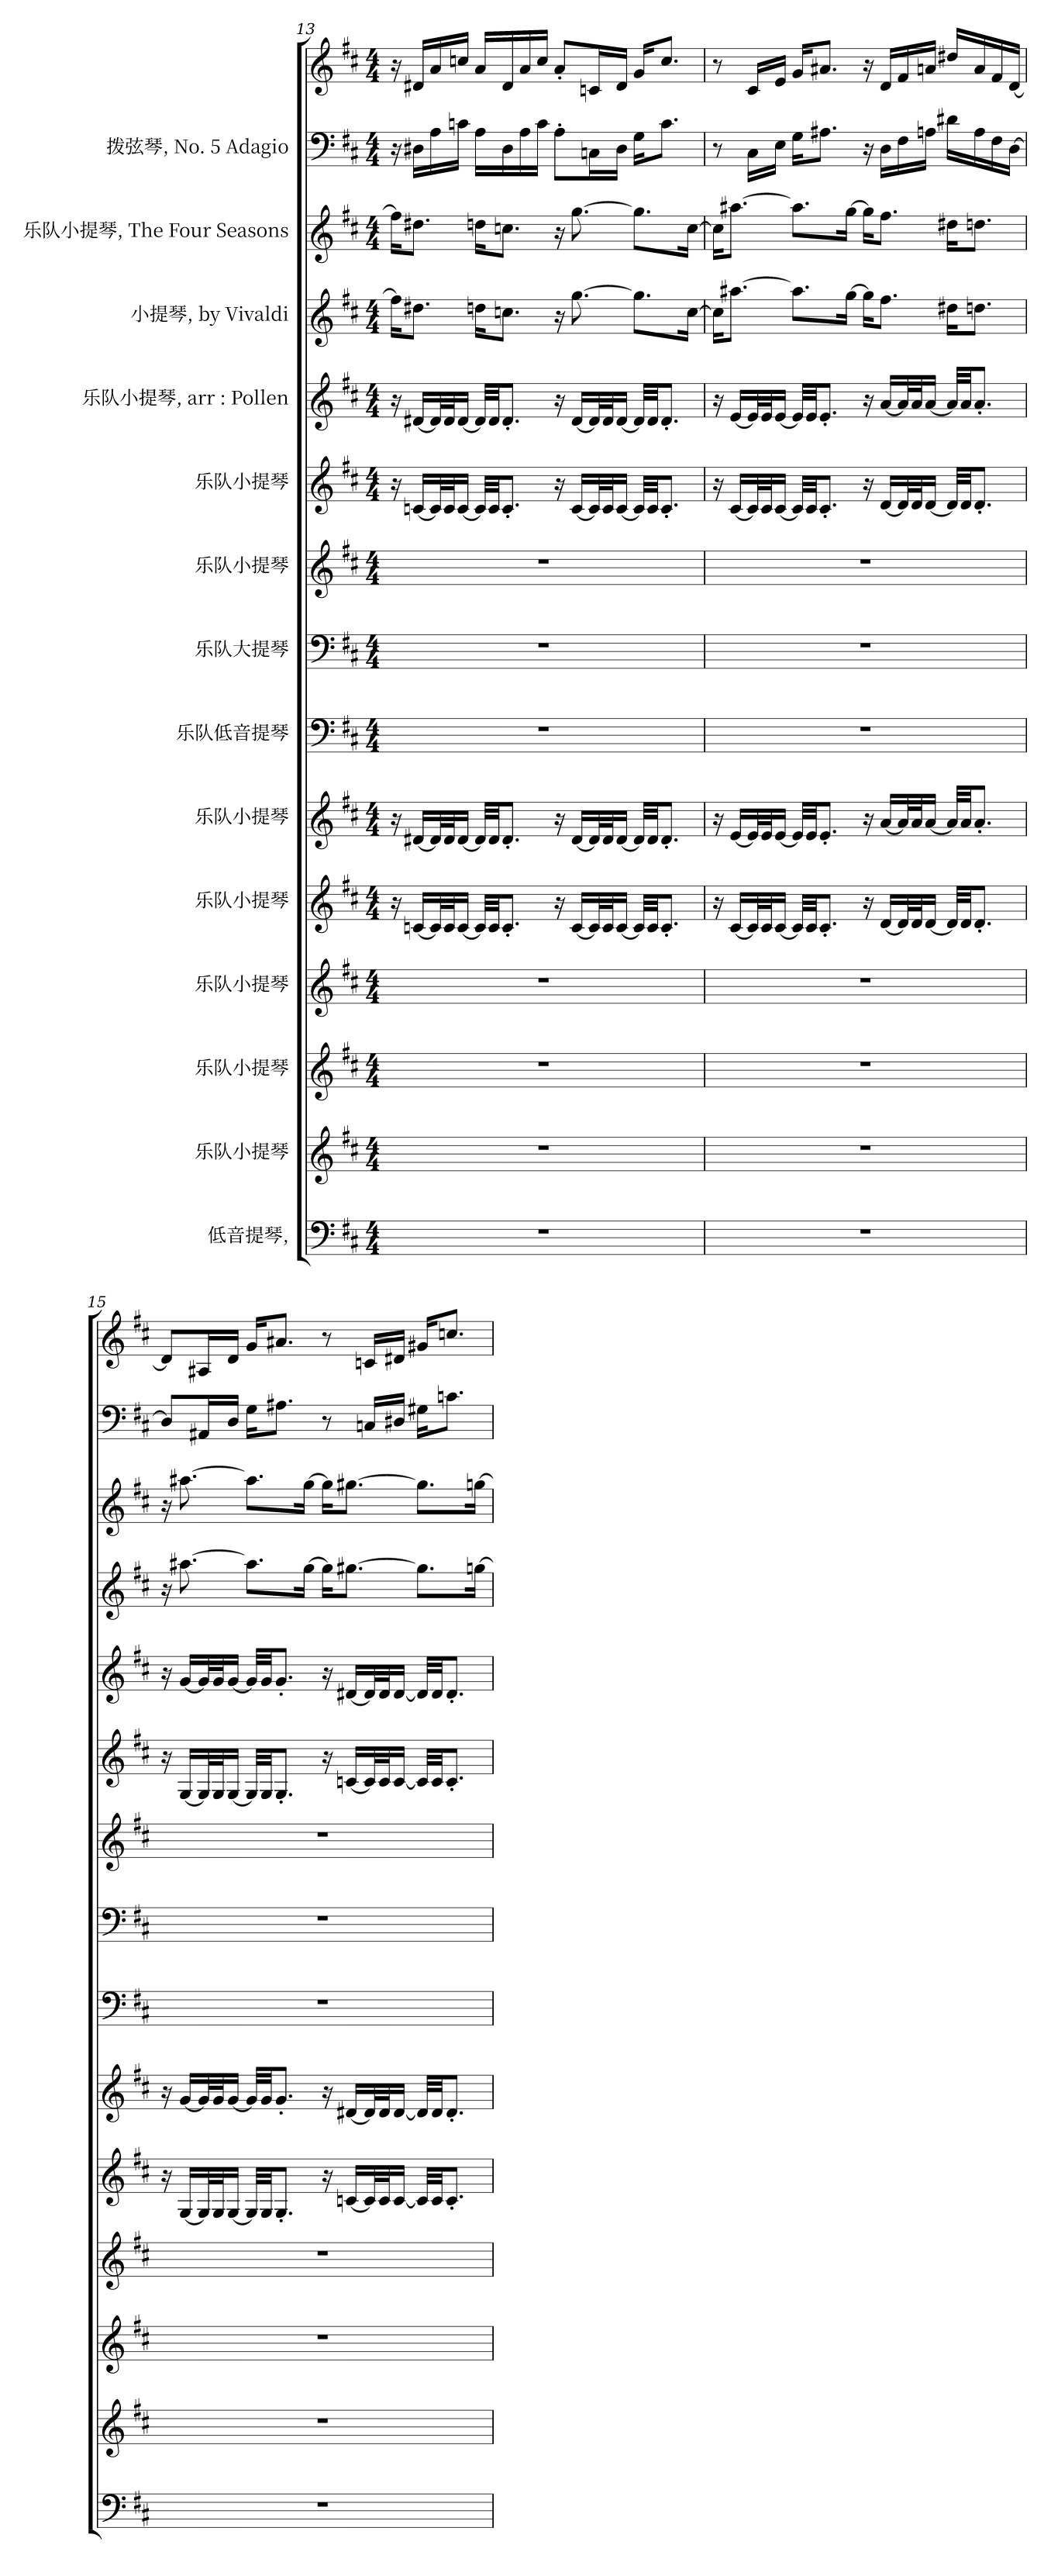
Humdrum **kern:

**kern	**kern	**kern	**kern	**kern	**kern	**kern	**kern	**kern	**kern	**kern	**kern	**kern	**kern	**kern
*part14	*part13	*part12	*part11	*part10	*part9	*part8	*part7	*part6	*part5	*part4	*part3	*part2	*part1	*part1
*staff15	*staff14	*staff13	*staff12	*staff11	*staff10	*staff9	*staff8	*staff7	*staff6	*staff5	*staff4	*staff3	*staff2	*staff1
*I"低音提琴,	*I"乐队小提琴	*I"乐队小提琴	*I"乐队小提琴	*I"乐队小提琴	*I"乐队小提琴	*I"乐队低音提琴	*I"乐队大提琴	*I"乐队小提琴	*I"乐队小提琴	*I"乐队小提琴, arr : Pollen	*I"小提琴, by Vivaldi	*I"乐队小提琴, The Four Seasons	*I"拨弦琴, No. 5 Adagio	*
!!LO:PB:g=z
*clefF4	*clefG2	*clefG2	*clefG2	*clefG2	*clefG2	*clefF4	*clefF4	*clefG2	*clefG2	*clefG2	*clefG2	*clefG2	*clefF4	*clefG2
*ITrd7c12	*	*	*	*	*	*ITrd7c12	*	*	*	*	*	*	*	*
*k[f#c#]	*k[f#c#]	*k[f#c#]	*k[f#c#]	*k[f#c#]	*k[f#c#]	*k[f#c#]	*k[f#c#]	*k[f#c#]	*k[f#c#]	*k[f#c#]	*k[f#c#]	*k[f#c#]	*k[f#c#]	*k[f#c#]
*M4/4	*M4/4	*M4/4	*M4/4	*M4/4	*M4/4	*M4/4	*M4/4	*M4/4	*M4/4	*M4/4	*M4/4	*M4/4	*M4/4	*M4/4
=13	=13	=13	=13	=13	=13	=13	=13	=13	=13	=13	=13	=13	=13	=13
1r	1r	1r	1r	16r	16r	1r	1r	1r	16r	16r	16ff\KL]	16ff\KL]	16r	16r
*	*	*	*	*	*	*	*	*	*	*	*	*	*	*MM40
.	.	.	.	[16cn/LL	[16d#X/LL	.	.	.	[16cn/LL	[16d#X/LL	8.dd#X\J	8.dd#X\J	16D#X\LL	16d#X/LL
.	.	.	.	32c/L]	32d#/L]	.	.	.	32c/L]	32d#/L]	.	.	16A\	16a/
.	.	.	.	32c/J	32d#/J	.	.	.	32c/J	32d#/J	.	.	.	.
*	*	*	*	*	*	*	*	*	*	*	*	*	*	*MM38
.	.	.	.	[16c/JJ	[16d#/JJ	.	.	.	[16c/JJ	[16d#/JJ	.	.	16cn\JJ	16ccn/JJ
.	.	.	.	32c/LLL]	32d#/LLL]	.	.	.	32c/LLL]	32d#/LLL]	16ddn\KL	16ddn\KL	16A\LL	16a/LL
.	.	.	.	32c/JJ	32d#/JJ	.	.	.	32c/JJ	32d#/JJ	.	.	.	.
*	*	*	*	*	*	*	*	*	*	*	*	*	*	*MM36
.	.	.	.	8.c'/J	8.d#'/J	.	.	.	8.c'/J	8.d#'/J	8.ccn\J	8.ccn\J	16D#\	16d#/
.	.	.	.	.	.	.	.	.	.	.	.	.	16A\	16a/
.	.	.	.	.	.	.	.	.	.	.	.	.	16c\JJ	16cc/JJ
.	.	.	.	16r	16r	.	.	.	16r	16r	16r	16r	8A'\L	8a'/L
.	.	.	.	[16c/LL	[16d#/LL	.	.	.	[16c/LL	[16d#/LL	[8.gg\	[8.gg\	.	.
.	.	.	.	32c/L]	32d#/L]	.	.	.	32c/L]	32d#/L]	.	.	16Cn\L	16cn/L
.	.	.	.	32c/J	32d#/J	.	.	.	32c/J	32d#/J	.	.	.	.
*	*	*	*	*	*	*	*	*	*	*	*	*	*	*MM38
.	.	.	.	[16c/JJ	[16d#/JJ	.	.	.	[16c/JJ	[16d#/JJ	.	.	16D#\JJ	16d#/JJ
.	.	.	.	32c/LLL]	32d#/LLL]	.	.	.	32c/LLL]	32d#/LLL]	8.gg\L]	8.gg\L]	16G\KL	16g/KL
.	.	.	.	32c/JJ	32d#/JJ	.	.	.	32c/JJ	32d#/JJ	.	.	.	.
*	*	*	*	*	*	*	*	*	*	*	*	*	*	*MM36
.	.	.	.	8.c'/J	8.d#'/J	.	.	.	8.c'/J	8.d#'/J	.	.	8.c\J	8.cc/J
.	.	.	.	.	.	.	.	.	.	.	[16cc\Jk	[16cc\Jk	.	.
!!LO:PB:g=z
=14	=14	=14	=14	=14	=14	=14	=14	=14	=14	=14	=14	=14	=14	=14
1r	1r	1r	1r	16r	16r	1r	1r	1r	16r	16r	16cc\KL]	16cc\KL]	8r	8r
.	.	.	.	[16c#/LL	[16e/LL	.	.	.	[16c#/LL	[16e/LL	[8.aa#X\J	[8.aa#X\J	.	.
.	.	.	.	32c#/L]	32e/L]	.	.	.	32c#/L]	32e/L]	.	.	16C#\LL	16c#/LL
.	.	.	.	32c#/J	32e/J	.	.	.	32c#/J	32e/J	.	.	.	.
*	*	*	*	*	*	*	*	*	*	*	*	*	*	*MM38
.	.	.	.	[16c#/JJ	[16e/JJ	.	.	.	[16c#/JJ	[16e/JJ	.	.	16E\JJ	16e/JJ
.	.	.	.	32c#/LLL]	32e/LLL]	.	.	.	32c#/LLL]	32e/LLL]	8.aa#\L]	8.aa#\L]	16G\KL	16g/KL
.	.	.	.	32c#/JJ	32e/JJ	.	.	.	32c#/JJ	32e/JJ	.	.	.	.
*	*	*	*	*	*	*	*	*	*	*	*	*	*	*MM35
.	.	.	.	8.c#'/J	8.e'/J	.	.	.	8.c#'/J	8.e'/J	.	.	8.A#X\J	8.a#X/J
.	.	.	.	.	.	.	.	.	.	.	[16gg\Jk	[16gg\Jk	.	.
.	.	.	.	16r	16r	.	.	.	16r	16r	16gg\KL]	16gg\KL]	16r	16r
*	*	*	*	*	*	*	*	*	*	*	*	*	*	*MM40
.	.	.	.	[16d/LL	[16a/LL	.	.	.	[16d/LL	[16a/LL	8.ff#\J	8.ff#\J	16D\LL	16d/LL
.	.	.	.	32d/L]	32a/L]	.	.	.	32d/L]	32a/L]	.	.	16F#\	16f#/
.	.	.	.	32d/J	32a/J	.	.	.	32d/J	32a/J	.	.	.	.
*	*	*	*	*	*	*	*	*	*	*	*	*	*	*MM38
.	.	.	.	[16d/JJ	[16a/JJ	.	.	.	[16d/JJ	[16a/JJ	.	.	16An\JJ	16an/JJ
.	.	.	.	32d/LLL]	32a/LLL]	.	.	.	32d/LLL]	32a/LLL]	16dd#X\KL	16dd#X\KL	16d#X\LL	16dd#X/LL
.	.	.	.	32d/JJ	32a/JJ	.	.	.	32d/JJ	32a/JJ	.	.	.	.
*	*	*	*	*	*	*	*	*	*	*	*	*	*	*MM35
.	.	.	.	8.d'/J	8.a'/J	.	.	.	8.d'/J	8.a'/J	8.ddn\J	8.ddn\J	16A\	16a/
.	.	.	.	.	.	.	.	.	.	.	.	.	16F#\	16f#/
.	.	.	.	.	.	.	.	.	.	.	.	.	[16D\JJ	[16d/JJ
!!LO:PB:g=z
=15	=15	=15	=15	=15	=15	=15	=15	=15	=15	=15	=15	=15	=15	=15
1r	1r	1r	1r	16r	16r	1r	1r	1r	16r	16r	16r	16r	8D/L]	8d/L]
.	.	.	.	[16G/LL	[16g/LL	.	.	.	[16G/LL	[16g/LL	[8.aa#X\	[8.aa#X\	.	.
.	.	.	.	32G/L]	32g/L]	.	.	.	32G/L]	32g/L]	.	.	16AA#X/L	16A#X/L
.	.	.	.	32G/J	32g/J	.	.	.	32G/J	32g/J	.	.	.	.
*	*	*	*	*	*	*	*	*	*	*	*	*	*	*MM38
.	.	.	.	[16G/JJ	[16g/JJ	.	.	.	[16G/JJ	[16g/JJ	.	.	16D/JJ	16d/JJ
.	.	.	.	32G/LLL]	32g/LLL]	.	.	.	32G/LLL]	32g/LLL]	8.aa#\L]	8.aa#\L]	16G\KL	16g/KL
.	.	.	.	32G/JJ	32g/JJ	.	.	.	32G/JJ	32g/JJ	.	.	.	.
*	*	*	*	*	*	*	*	*	*	*	*	*	*	*MM36
.	.	.	.	8.G'/J	8.g'/J	.	.	.	8.G'/J	8.g'/J	.	.	8.A#X\J	8.a#X/J
.	.	.	.	.	.	.	.	.	.	.	[16gg\Jk	[16gg\Jk	.	.
.	.	.	.	16r	16r	.	.	.	16r	16r	16gg\KL]	16gg\KL]	8r	8r
.	.	.	.	[16cn/LL	[16d#X/LL	.	.	.	[16cn/LL	[16d#X/LL	[8.gg#X\J	[8.gg#X\J	.	.
.	.	.	.	32c/L]	32d#/L]	.	.	.	32c/L]	32d#/L]	.	.	16Cn/LL	16cn/LL
.	.	.	.	32c/J	32d#/J	.	.	.	32c/J	32d#/J	.	.	.	.
*	*	*	*	*	*	*	*	*	*	*	*	*	*	*MM39
.	.	.	.	[16c/JJ	[16d#/JJ	.	.	.	[16c/JJ	[16d#/JJ	.	.	16D#X/JJ	16d#X/JJ
.	.	.	.	32c/LLL]	32d#/LLL]	.	.	.	32c/LLL]	32d#/LLL]	8.gg#\L]	8.gg#\L]	16G#X\KL	16g#X/KL
.	.	.	.	32c/JJ	32d#/JJ	.	.	.	32c/JJ	32d#/JJ	.	.	.	.
*	*	*	*	*	*	*	*	*	*	*	*	*	*	*MM36
.	.	.	.	8.c'/J	8.d#'/J	.	.	.	8.c'/J	8.d#'/J	.	.	8.cn\J	8.ccn/J
.	.	.	.	.	.	.	.	.	.	.	[16ggn\Jk	[16ggn\Jk	.	.
=	=	=	=	=	=	=	=	=	=	=	=	=	=	=
*-	*-	*-	*-	*-	*-	*-	*-	*-	*-	*-	*-	*-	*-	*-
